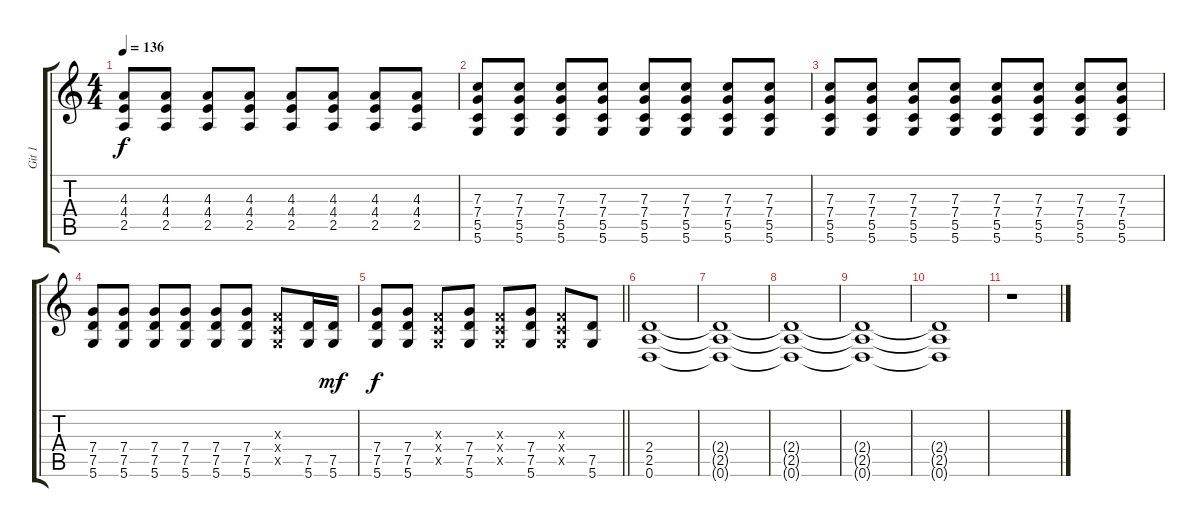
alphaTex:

\track ("Git 1" "Git 1") {instrument distortionguitar}
\staff {score tabs}
\tuning (D4 A3 F3 C3 G2 D2) {hide}
\ts (4 4)
\tempo 136
\clef g2
\ks c
(4.3 4.4 2.5).8{dy f} (4.3 4.4 2.5).8 (4.3 4.4 2.5).8 (4.3 4.4 2.5).8 (4.3 4.4 2.5).8 (4.3 4.4 2.5).8 (4.3 4.4 2.5).8 (4.3 4.4 2.5).8 |
(7.3 7.4 5.5 5.6).8 (7.3 7.4 5.5 5.6).8 (7.3 7.4 5.5 5.6).8 (7.3 7.4 5.5 5.6).8 (7.3 7.4 5.5 5.6).8 (7.3 7.4 5.5 5.6).8 (7.3 7.4 5.5 5.6).8 (7.3 7.4 5.5 5.6).8 |
(7.3 7.4 5.5 5.6).8 (7.3 7.4 5.5 5.6).8 (7.3 7.4 5.5 5.6).8 (7.3 7.4 5.5 5.6).8 (7.3 7.4 5.5 5.6).8 (7.3 7.4 5.5 5.6).8 (7.3 7.4 5.5 5.6).8 (7.3 7.4 5.5 5.6).8 |
(7.4 7.5 5.6).8 (7.4 7.5 5.6).8 (7.4 7.5 5.6).8 (7.4 7.5 5.6).8 (7.4 7.5 5.6).8 (7.4 7.5 5.6).8 (0.3{x} 0.4{x} 0.5{x}).8 (7.5 5.6).16 (7.5 5.6).16{dy mf} |
\barLineRight lightlight
(7.4 7.5 5.6).8{dy f} (7.4 7.5 5.6).8 (0.3{x} 0.4{x} 0.5{x}).8 (7.4 7.5 5.6).8 (0.3{x} 0.4{x} 0.5{x}).8 (7.4 7.5 5.6).8 (0.3{x} 0.4{x} 0.5{x}).8 (7.5 5.6).8 |
(2.4 2.5 0.6).1 |
(2.4{t} 2.5{t} 0.6{t}).1 |
(2.4{t} 2.5{t} 0.6{t}).1 |
(2.4{t} 2.5{t} 0.6{t}).1 |
(2.4{t} 2.5{t} 0.6{t}).1 |
r.1
